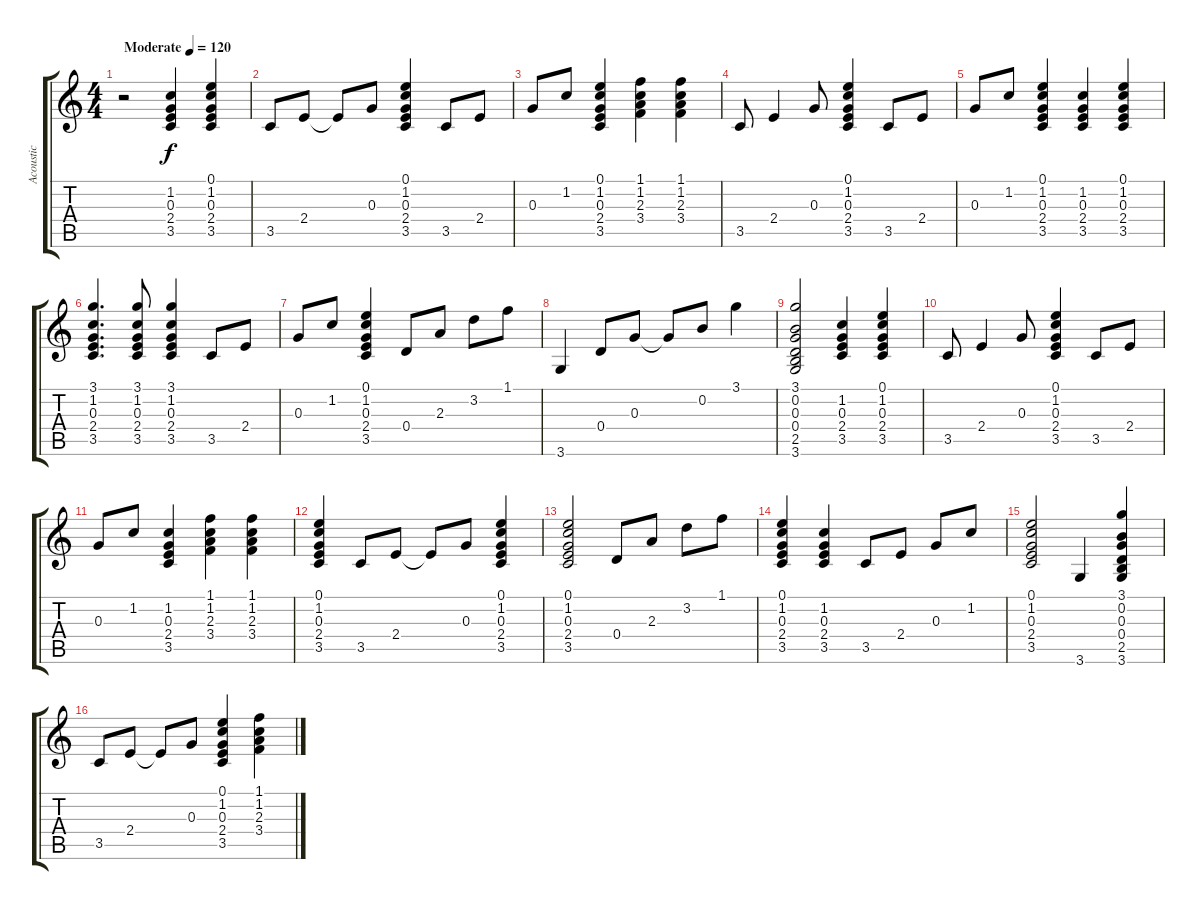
\track ("Acoustic" "Acoustic") {instrument acousticguitarsteel}
\staff {score tabs}
\tuning (E4 B3 G3 D3 A2 E2) {hide}
\ts (4 4)
\tempo (120 "Moderate")
\clef g2
\ks c
r.2{dy f instrument acousticguitarsteel} (1.2 0.3 2.4 3.5).4 (0.1 1.2 0.3 2.4 3.5).4 |
3.5.8 2.4.8 2.4{t}.8 0.3.8 (0.1 1.2 0.3 2.4 3.5).4 3.5.8 2.4.8 |
0.3.8 1.2.8 (0.1 1.2 0.3 2.4 3.5).4 (1.1 1.2 2.3 3.4).4 (1.1 1.2 2.3 3.4).4 |
3.5.8 2.4.4 0.3.8 (0.1 1.2 0.3 2.4 3.5).4 3.5.8 2.4.8 |
0.3.8 1.2.8 (0.1 1.2 0.3 2.4 3.5).4 (1.2 0.3 2.4 3.5).4 (0.1 1.2 0.3 2.4 3.5).4 |
(3.1 1.2 0.3 2.4 3.5).4{d} (3.1 1.2 0.3 2.4 3.5).8 (3.1 1.2 0.3 2.4 3.5).4 3.5.8 2.4.8 |
0.3.8 1.2.8 (0.1 1.2 0.3 2.4 3.5).4 0.4.8 2.3.8 3.2.8 1.1.8 |
3.6.4 0.4.8 0.3.8 0.3{t}.8 0.2.8 3.1.4 |
(3.1 0.2 0.3 0.4 2.5 3.6).2 (1.2 0.3 2.4 3.5).4 (0.1 1.2 0.3 2.4 3.5).4 |
3.5.8 2.4.4 0.3.8 (0.1 1.2 0.3 2.4 3.5).4 3.5.8 2.4.8 |
0.3.8 1.2.8 (1.2 0.3 2.4 3.5).4 (1.1 1.2 2.3 3.4).4 (1.1 1.2 2.3 3.4).4 |
(0.1 1.2 0.3 2.4 3.5).4 3.5.8 2.4.8 2.4{t}.8 0.3.8 (0.1 1.2 0.3 2.4 3.5).4 |
(0.1 1.2 0.3 2.4 3.5).2 0.4.8 2.3.8 3.2.8 1.1.8 |
(0.1 1.2 0.3 2.4 3.5).4 (1.2 0.3 2.4 3.5).4 3.5.8 2.4.8 0.3.8 1.2.8 |
(0.1 1.2 0.3 2.4 3.5).2 3.6.4 (3.1 0.2 0.3 0.4 2.5 3.6).4 |
3.5.8 2.4.8 2.4{t}.8 0.3.8 (0.1 1.2 0.3 2.4 3.5).4 (1.1 1.2 2.3 3.4).4
